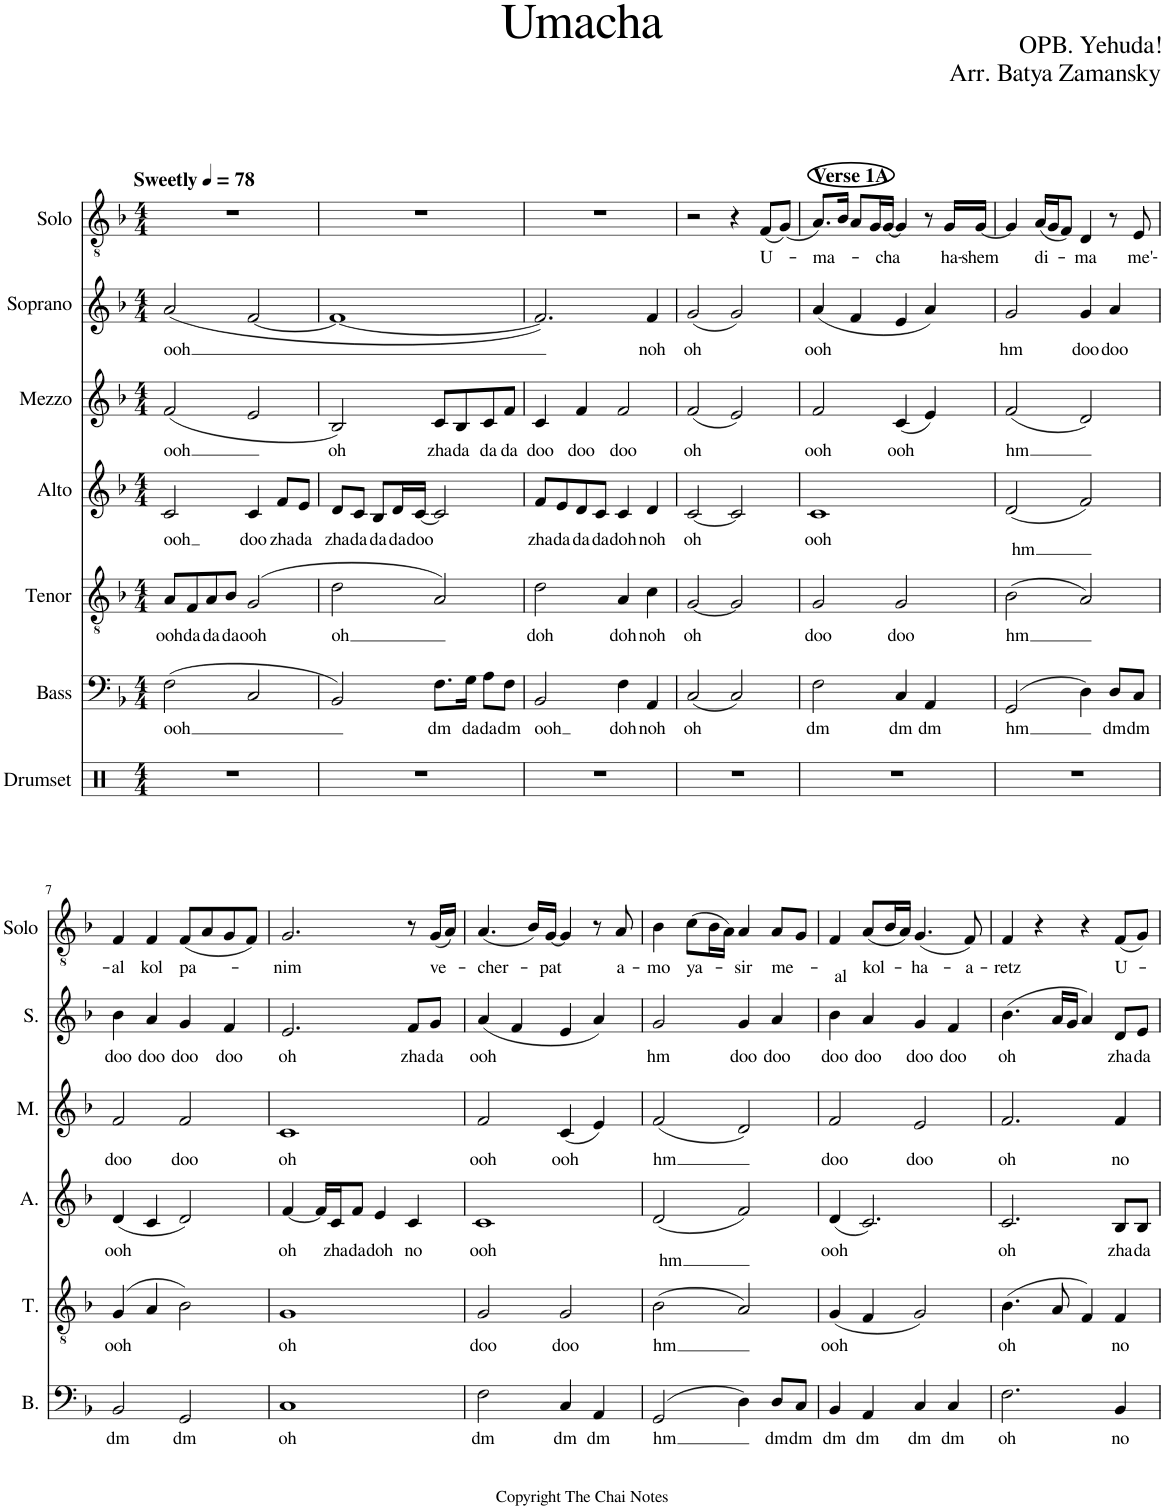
**kern	**kern	**text	**kern	**text	**kern	**text	**kern	**text	**kern	**text	**kern	**text
*part7	*part6	*part6	*part5	*part5	*part4	*part4	*part3	*part3	*part2	*part2	*part1	*part1
*staff7	*staff6	*staff6	*staff5	*staff5	*staff4	*staff4	*staff3	*staff3	*staff2	*staff2	*staff1	*staff1
*I"Drumset	*I"Bass	*	*I"Tenor	*	*I"Alto	*	*I"Mezzo	*	*I"Soprano	*	*I"Solo	*
*I'Drs.	*I'B.	*	*I'T.	*	*I'A.	*	*I'M.	*	*I'S.	*	*I'Solo	*
*clefX	*clefF4	*	*clefGv2	*	*clefG2	*	*clefG2	*	*clefG2	*	*clefGv2	*
*k[]	*k[b-]	*	*k[b-]	*	*k[b-]	*	*k[b-]	*	*k[b-]	*	*k[b-]	*
*M4/4	*M4/4	*	*M4/4	*	*M4/4	*	*M4/4	*	*M4/4	*	*M4/4	*
*MM78	*MM78	*	*MM78	*	*MM78	*	*MM78	*	*MM78	*	*MM78	*
=1	=1	=1	=1	=1	=1	=1	=1	=1	=1	=1	=1	=1
!	!	!	!	!	!	!	!	!	!	!	!LO:TX:a:B:t=Sweetly	!
!	!	!LO:LY:b	!	!LO:LY:b	!	!LO:LY:b	!	!LO:LY:b	!	!LO:LY:b	!	!
1r	(2F\	ooh	8A/L	ooh	2c/	ooh	(2f/	ooh	(2a/	ooh	1r	.
!	!	!	!	!LO:LY:b	!	!	!	!	!	!	!	!
.	.	.	8F/	da	.	.	.	.	.	.	.	.
!	!	!	!	!LO:LY:b	!	!	!	!	!	!	!	!
.	.	.	8A/	da	.	.	.	.	.	.	.	.
!	!	!	!	!LO:LY:b	!	!	!	!	!	!	!	!
.	.	.	8B-/J	da	.	.	.	.	.	.	.	.
!	!	!	!	!LO:LY:b	!	!LO:LY:b	!	!	!	!	!	!
.	2C/	.	(2G/	ooh	4c/	doo	2e/	.	[2f/	.	.	.
!	!	!	!	!	!	!LO:LY:b	!	!	!	!	!	!
.	.	.	.	.	8f/L	zha	.	.	.	.	.	.
!	!	!	!	!	!	!LO:LY:b	!	!	!	!	!	!
.	.	.	.	.	8e/J	da	.	.	.	.	.	.
=2	=2	=2	=2	=2	=2	=2	=2	=2	=2	=2	=2	=2
!	!	!	!	!LO:LY:b	!	!LO:LY:b	!	!LO:LY:b	!	!	!	!
1r	2BB-/)	.	2d\	oh	8d/L	zha	2B-/)	oh	1f_	.	1r	.
!	!	!	!	!	!	!LO:LY:b	!	!	!	!	!	!
.	.	.	.	.	8c/J	da	.	.	.	.	.	.
!	!	!	!	!	!	!LO:LY:b	!	!	!	!	!	!
.	.	.	.	.	8B-/L	da	.	.	.	.	.	.
!	!	!	!	!	!	!LO:LY:b	!	!	!	!	!	!
.	.	.	.	.	16d/L	da	.	.	.	.	.	.
!	!	!	!	!	!	!LO:LY:b	!	!	!	!	!	!
.	.	.	.	.	[16c/JJ	doo	.	.	.	.	.	.
!	!	!LO:LY:b	!	!	!	!	!	!LO:LY:b	!	!	!	!
.	8.F\L	dm	2A/)	.	2c/]	.	8c/L	zha	.	.	.	.
!	!	!	!	!	!	!	!	!LO:LY:b	!	!	!	!
.	.	.	.	.	.	.	8B-/	da	.	.	.	.
!	!	!LO:LY:b	!	!	!	!	!	!	!	!	!	!
.	16G\Jk	da	.	.	.	.	.	.	.	.	.	.
!	!	!LO:LY:b	!	!	!	!	!	!LO:LY:b	!	!	!	!
.	8A\L	da	.	.	.	.	8c/	da	.	.	.	.
!	!	!LO:LY:b	!	!	!	!	!	!LO:LY:b	!	!	!	!
.	8F\J	dm	.	.	.	.	8f/J	da	.	.	.	.
=3	=3	=3	=3	=3	=3	=3	=3	=3	=3	=3	=3	=3
!	!	!LO:LY:b	!	!LO:LY:b	!	!LO:LY:b	!	!LO:LY:b	!	!	!	!
1r	2BB-/	ooh	2d\	doh	8f/L	zha	4c/	doo	2.f/])	.	1r	.
!	!	!	!	!	!	!LO:LY:b	!	!	!	!	!	!
.	.	.	.	.	8e/	da	.	.	.	.	.	.
!	!	!	!	!	!	!LO:LY:b	!	!LO:LY:b	!	!	!	!
.	.	.	.	.	8d/	da	4f/	doo	.	.	.	.
!	!	!	!	!	!	!LO:LY:b	!	!	!	!	!	!
.	.	.	.	.	8c/J	da	.	.	.	.	.	.
!	!	!LO:LY:b	!	!LO:LY:b	!	!LO:LY:b	!	!LO:LY:b	!	!	!	!
.	4F\	doh	4A/	doh	4c/	doh	2f/	doo	.	.	.	.
!	!	!LO:LY:b	!	!LO:LY:b	!	!LO:LY:b	!	!	!	!LO:LY:b	!	!
.	4AA/	noh	4c\	noh	4d/	noh	.	.	4f/	noh	.	.
=4	=4	=4	=4	=4	=4	=4	=4	=4	=4	=4	=4	=4
!	!	!LO:LY:b	!	!LO:LY:b	!	!LO:LY:b	!	!LO:LY:b	!	!LO:LY:b	!	!
1r	(2C/	oh	[2G/	oh	[2c/	oh	(2f/	oh	(2g/	oh	2r	.
.	2C/)	.	2G/]	.	2c/]	.	2e/)	.	2g/)	.	4r	.
!	!	!	!	!	!	!	!	!	!	!	!	!LO:LY:b
.	.	.	.	.	.	.	.	.	.	.	(8F/L	U-
.	.	.	.	.	.	.	.	.	.	.	(8G/J)	.
=5	=5	=5	=5	=5	=5	=5	=5	=5	=5	=5	=5	=5
!	!	!	!	!	!	!	!	!	!	!	!LO:TX:a:B:t=Verse 1A	!
!	!	!LO:LY:b	!	!LO:LY:b	!	!LO:LY:b	!	!LO:LY:b	!	!LO:LY:b	!	!LO:LY:b
1r	2F\	dm	2G/	doo	1c	ooh	2f/	ooh	(4a/	ooh	8.A/L)	-ma-
.	.	.	.	.	.	.	.	.	.	.	16B-/Jk	.
.	.	.	.	.	.	.	.	.	4f/	.	8A/L	.
.	.	.	.	.	.	.	.	.	.	.	16G/L	.
!	!	!	!	!	!	!	!	!	!	!	!	!LO:LY:b
.	.	.	.	.	.	.	.	.	.	.	[16G/JJ	-cha
!	!	!LO:LY:b	!	!LO:LY:b	!	!	!	!LO:LY:b	!	!	!	!
.	4C/	dm	2G/	doo	.	.	(4c/	ooh	4e/	.	4G/]	.
!	!	!LO:LY:b	!	!	!	!	!	!	!	!	!	!
.	4AA/	dm	.	.	.	.	4e/)	.	4a/)	.	8r	.
!	!	!	!	!	!	!	!	!	!	!	!	!LO:LY:b
.	.	.	.	.	.	.	.	.	.	.	16G/LL	ha-
!	!	!	!	!	!	!	!	!	!	!	!	!LO:LY:b
.	.	.	.	.	.	.	.	.	.	.	[16G/JJ	-shem
=6	=6	=6	=6	=6	=6	=6	=6	=6	=6	=6	=6	=6
!	!	!LO:LY:b	!	!LO:LY:b	!	!LO:LY:b	!	!LO:LY:b	!	!LO:LY:b	!	!
1r	(2GG/	hm	(2B-\	hm	(2d/	-hm	(2f/	hm	2g/	hm	4G/]	.
!	!	!	!	!	!	!	!	!	!	!	!	!LO:LY:b
.	.	.	.	.	.	.	.	.	.	.	(16A/LL	di-
.	.	.	.	.	.	.	.	.	.	.	16G/J	.
.	.	.	.	.	.	.	.	.	.	.	8F/J)	.
!	!	!	!	!	!	!	!	!	!	!LO:LY:b	!	!LO:LY:b
.	4D\)	.	2A/)	.	2f/)	.	2d/)	.	4g/	doo	4D/	-ma
!	!	!LO:LY:b	!	!	!	!	!	!	!	!LO:LY:b	!	!
.	8D/L	dm	.	.	.	.	.	.	4a/	doo	8r	.
!	!	!LO:LY:b	!	!	!	!	!	!	!	!	!	!LO:LY:b
.	8C/J	dm	.	.	.	.	.	.	.	.	8E/	me'-
!!LO:LB:g=z
=7	=7	=7	=7	=7	=7	=7	=7	=7	=7	=7	=7	=7
!	!	!LO:LY:b	!	!LO:LY:b	!	!LO:LY:b	!	!LO:LY:b	!	!LO:LY:b	!	!LO:LY:b
1r	2BB-/	dm	(4G/	ooh	(4d/	ooh	2f/	doo	4b-\	doo	4F/	-al
!	!	!	!	!	!	!	!	!	!	!LO:LY:b	!	!LO:LY:b
.	.	.	4A/	.	4c/	.	.	.	4a/	doo	4F/	kol
!	!	!LO:LY:b	!	!	!	!	!	!LO:LY:b	!	!LO:LY:b	!	!LO:LY:b
.	2GG/	dm	2B-\)	.	2d/)	.	2f/	doo	4g/	doo	(8F/L	pa-
.	.	.	.	.	.	.	.	.	.	.	8A/	.
!	!	!	!	!	!	!	!	!	!	!LO:LY:b	!	!
.	.	.	.	.	.	.	.	.	4f/	doo	8G/	.
.	.	.	.	.	.	.	.	.	.	.	8F/J)	.
=8	=8	=8	=8	=8	=8	=8	=8	=8	=8	=8	=8	=8
!	!	!LO:LY:b	!	!LO:LY:b	!	!LO:LY:b	!	!LO:LY:b	!	!LO:LY:b	!	!LO:LY:b
1r	1C	oh	1G	oh	[4f/	oh	1c	oh	2.e/	oh	2.G/	-nim
.	.	.	.	.	16f/LL]	.	.	.	.	.	.	.
!	!	!	!	!	!	!LO:LY:b	!	!	!	!	!	!
.	.	.	.	.	16c/J	zha	.	.	.	.	.	.
!	!	!	!	!	!	!LO:LY:b	!	!	!	!	!	!
.	.	.	.	.	8f/J	da	.	.	.	.	.	.
!	!	!	!	!	!	!LO:LY:b	!	!	!	!	!	!
.	.	.	.	.	4e/	doh	.	.	.	.	.	.
!	!	!	!	!	!	!LO:LY:b	!	!	!	!LO:LY:b	!	!
.	.	.	.	.	4c/	no	.	.	8f/L	zha	8r	.
!	!	!	!	!	!	!	!	!	!	!LO:LY:b	!	!LO:LY:b
.	.	.	.	.	.	.	.	.	8g/J	da	(16G/LL	ve-
.	.	.	.	.	.	.	.	.	.	.	16A/JJ)	.
=9	=9	=9	=9	=9	=9	=9	=9	=9	=9	=9	=9	=9
!	!	!LO:LY:b	!	!LO:LY:b	!	!LO:LY:b	!	!LO:LY:b	!	!LO:LY:b	!	!LO:LY:b
1r	2F\	dm	2G/	doo	1c	ooh	2f/	ooh	(4a/	ooh	(4.A/	-cher-
.	.	.	.	.	.	.	.	.	4f/	.	.	.
.	.	.	.	.	.	.	.	.	.	.	16B-/LL)	.
!	!	!	!	!	!	!	!	!	!	!	!	!LO:LY:b
.	.	.	.	.	.	.	.	.	.	.	[16G/JJ	-pat
!	!	!LO:LY:b	!	!LO:LY:b	!	!	!	!LO:LY:b	!	!	!	!
.	4C/	dm	2G/	doo	.	.	(4c/	ooh	4e/	.	4G/]	.
!	!	!LO:LY:b	!	!	!	!	!	!	!	!	!	!
.	4AA/	dm	.	.	.	.	4e/)	.	4a/)	.	8r	.
!	!	!	!	!	!	!	!	!	!	!	!	!LO:LY:b
.	.	.	.	.	.	.	.	.	.	.	8A/	a-
=10	=10	=10	=10	=10	=10	=10	=10	=10	=10	=10	=10	=10
!	!	!LO:LY:b	!	!LO:LY:b	!	!LO:LY:b	!	!LO:LY:b	!	!LO:LY:b	!	!LO:LY:b
1r	(2GG/	hm	(2B-\	hm	(2d/	-hm	(2f/	hm	2g/	hm	4B-\	-mo
!	!	!	!	!	!	!	!	!	!	!	!	!LO:LY:b
.	.	.	.	.	.	.	.	.	.	.	(8c\L	ya-
.	.	.	.	.	.	.	.	.	.	.	16B-\L	.
.	.	.	.	.	.	.	.	.	.	.	16A\JJ)	.
!	!	!	!	!	!	!	!	!	!	!LO:LY:b	!	!LO:LY:b
.	4D\)	.	2A/)	.	2f/)	.	2d/)	.	4g/	doo	4A/	-sir
!	!	!LO:LY:b	!	!	!	!	!	!	!	!LO:LY:b	!	!LO:LY:b
.	8D/L	dm	.	.	.	.	.	.	4a/	doo	8A/L	me-
!	!	!LO:LY:b	!	!	!	!	!	!	!	!	!	!
.	8C/J	dm	.	.	.	.	.	.	.	.	8G/J	.
=11	=11	=11	=11	=11	=11	=11	=11	=11	=11	=11	=11	=11
!	!	!LO:LY:b	!	!LO:LY:b	!	!LO:LY:b	!	!LO:LY:b	!	!LO:LY:b	!	!LO:LY:b
1r	4BB-/	dm	(4G/	ooh	(4d/	ooh	2f/	doo	4b-\	doo	4F/	-al
!	!	!LO:LY:b	!	!	!	!	!	!	!	!LO:LY:b	!	!LO:LY:b
.	4AA/	dm	4F/	.	2.c/)	.	.	.	4a/	doo	(8A/L	kol-
.	.	.	.	.	.	.	.	.	.	.	16B-/L	.
.	.	.	.	.	.	.	.	.	.	.	16A/JJ)	.
!	!	!LO:LY:b	!	!	!	!	!	!LO:LY:b	!	!LO:LY:b	!	!LO:LY:b
.	4C/	dm	2G/)	.	.	.	2e/	doo	4g/	doo	(4.G/	-ha-
!	!	!LO:LY:b	!	!	!	!	!	!	!	!LO:LY:b	!	!
.	4C/	dm	.	.	.	.	.	.	4f/	doo	.	.
!	!	!	!	!	!	!	!	!	!	!	!	!LO:LY:b
.	.	.	.	.	.	.	.	.	.	.	8F/)	-a-
=12	=12	=12	=12	=12	=12	=12	=12	=12	=12	=12	=12	=12
!	!	!LO:LY:b	!	!LO:LY:b	!	!LO:LY:b	!	!LO:LY:b	!	!LO:LY:b	!	!LO:LY:b
1r	2.F\	oh	(4.B-\	oh	2.c/	oh	2.f/	oh	(4.b-\	oh	4F/	-retz
.	.	.	.	.	.	.	.	.	.	.	4r	.
.	.	.	8A/	.	.	.	.	.	16a/LL	.	.	.
.	.	.	.	.	.	.	.	.	16g/JJ	.	.	.
.	.	.	4F/)	.	.	.	.	.	4a/)	.	4r	.
!	!	!LO:LY:b	!	!LO:LY:b	!	!LO:LY:b	!	!LO:LY:b	!	!LO:LY:b	!	!LO:LY:b
.	4BB-/	no	4F/	no	8B-/L	zha	4f/	no	8d/L	zha	(8F/L	U-
!	!	!	!	!	!	!LO:LY:b	!	!	!	!LO:LY:b	!	!
.	.	.	.	.	8B-/J	da	.	.	8e/J	da	8G/J)	.
=	=	=	=	=	=	=	=	=	=	=	=	=
*-	*-	*-	*-	*-	*-	*-	*-	*-	*-	*-	*-	*-
